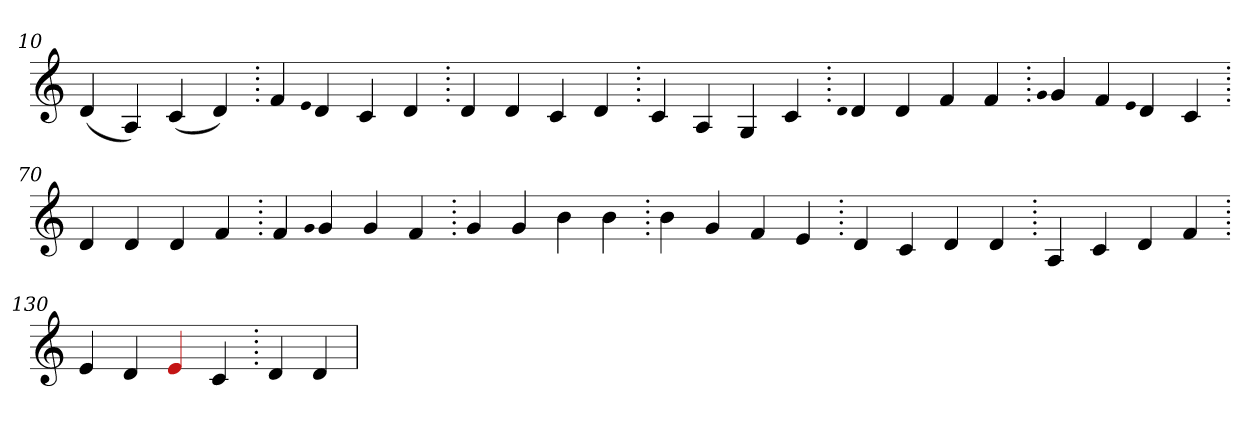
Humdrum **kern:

**kern
*part1
*staff1
*clefG2
=10.
(>4d
4A)
(>4c
4d)
=20.
4f
qqe
4d
4c
4d
=30.
4d
4d
4c
4d
=40.
4c
4A
4G
4c
=50.
qqd
4d
4d
4f
4f
=60.
qqg
4g
4f
qqe
4d
4c
=70.
4d
4d
4d
4f
=80.
4f
qqg
4g
4g
4f
=90.
4g
4g
4b
4b
=100.
4b
4g
4f
4e
=110.
4d
4c
4d
4d
=120.
4A
4c
4d
4f
=130.
4e
4d
4Re
4c
=140.
4d
4d
=
*-
